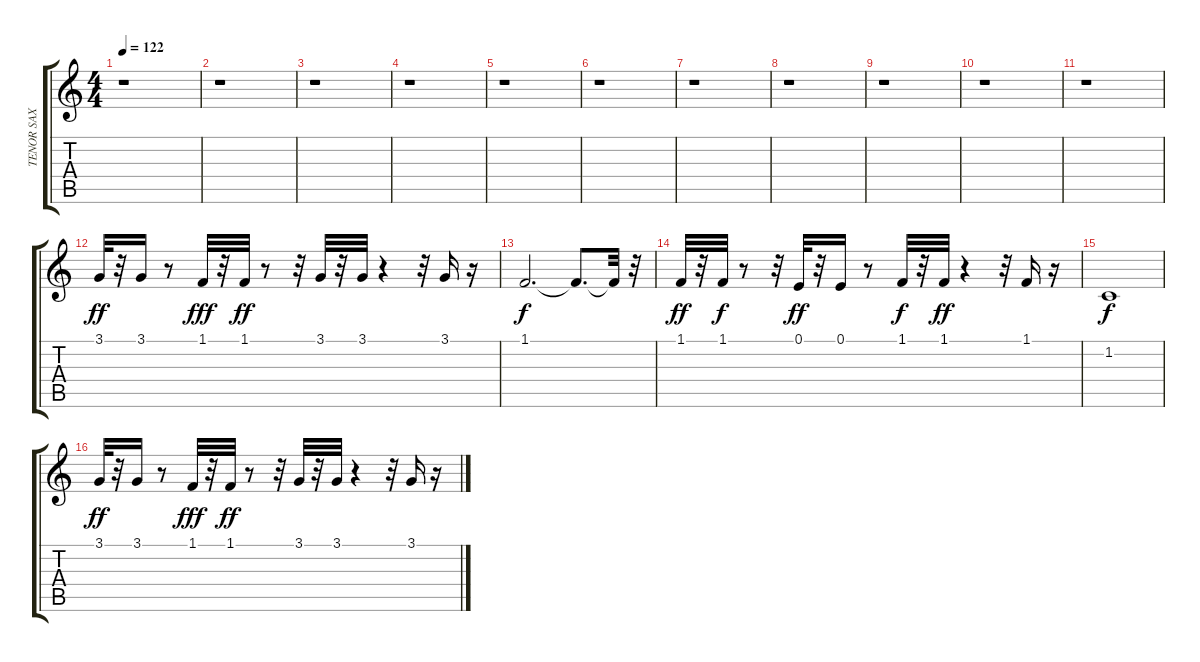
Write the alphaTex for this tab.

\track ("TENOR SAX" "TENOR SAX") {instrument tenorsax}
\staff {score tabs}
\tuning (E4 B3 G3 D3 A2 E2) {hide}
\ts (4 4)
\tempo 122
\clef g2
\ks c
r.1{dy f} |
r.1 |
r.1 |
r.1 |
r.1 |
r.1 |
r.1 |
r.1 |
r.1 |
r.1 |
r.1 |
3.1.32{dy ff} r.32 3.1.16 r.8 1.1.32{dy fff} r.32 1.1.32{dy ff} r.8 r.32 3.1.32 r.32 3.1.32 r.4 r.32 3.1.16 r.16 |
1.1.2{d dy f} 1.1{t}.8{d} 1.1{t}.32 r.32 |
1.1.32{dy ff} r.32 1.1.32{dy f} r.8 r.32 0.1.32{dy ff} r.32 0.1.16 r.8 1.1.32{dy f} r.32 1.1.32{dy ff} r.4 r.32 1.1.16 r.16 |
1.2.1{dy f} |
3.1.32{dy ff} r.32 3.1.16 r.8 1.1.32{dy fff} r.32 1.1.32{dy ff} r.8 r.32 3.1.32 r.32 3.1.32 r.4 r.32 3.1.16 r.16
